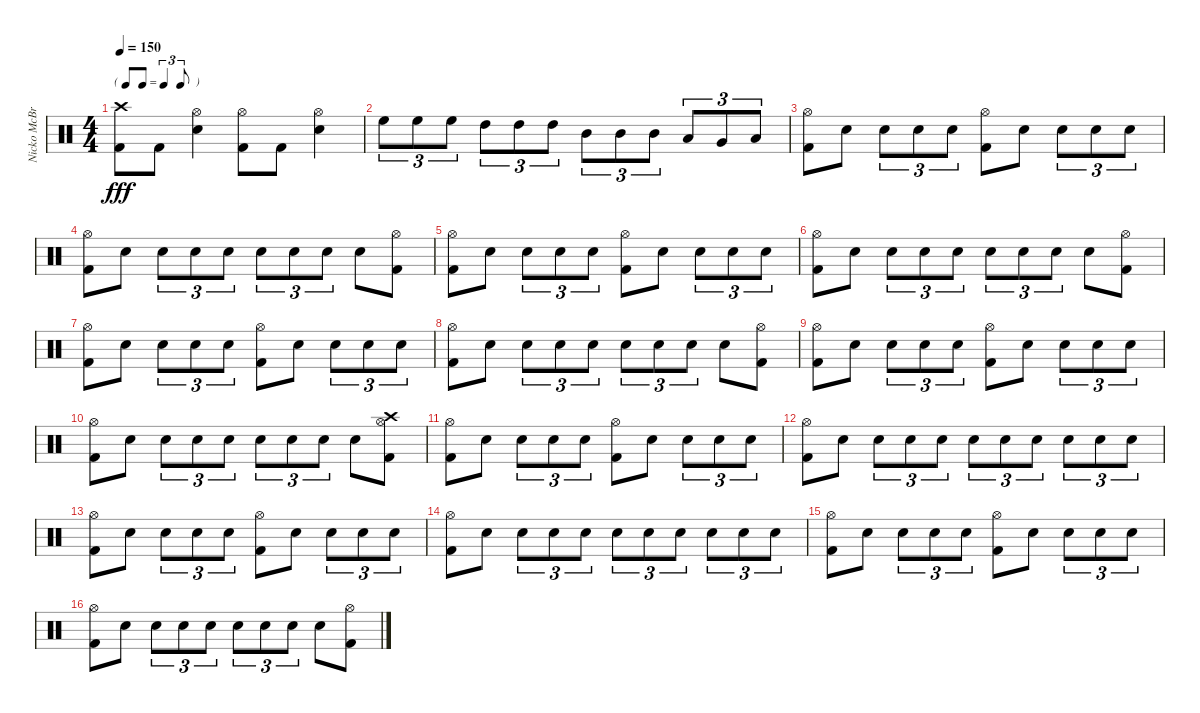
\track ("Nicko McBrain" "Nicko McBr") {instrument percussion}
\staff {score}
\articulation defaults
\ts (4 4)
\tf triplet8th
\tempo 150
\clef neutral
\ks c
("Kick (hit) 2" "Crash high (hit)").8{dy fff} "Kick (hit) 2".8 ("Snare (hit) 2" "Hi-Hat (open)").4 ("Kick (hit) 2" "Hi-Hat (open)").8 "Kick (hit) 2".8 ("Snare (hit) 2" "Hi-Hat (open)").4 |
"High Floor Tom (hit)".8{tu (3 2)} "High Floor Tom (hit)".8{tu (3 2)} "High Floor Tom (hit)".8{tu (3 2)} "High Tom (hit)".8{tu (3 2)} "High Tom (hit)".8{tu (3 2)} "High Tom (hit)".8{tu (3 2)} "Mid Tom (hit)".8{tu (3 2)} "Mid Tom (hit)".8{tu (3 2)} "Mid Tom (hit)".8{tu (3 2)} "Low Tom (hit)".8{tu (3 2)} "Very Low Tom (hit)".8{tu (3 2)} "Low Floor Tom (hit)".8{tu (3 2)} |
("Kick (hit) 2" "Hi-Hat (open)").8 "Snare (hit) 2".8 "Snare (hit) 2".8{tu (3 2)} "Snare (hit) 2".8{tu (3 2)} "Snare (hit) 2".8{tu (3 2)} ("Kick (hit) 2" "Hi-Hat (open)").8 "Snare (hit) 2".8 "Snare (hit) 2".8{tu (3 2)} "Snare (hit) 2".8{tu (3 2)} "Snare (hit) 2".8{tu (3 2)} |
("Kick (hit) 2" "Hi-Hat (open)").8 "Snare (hit) 2".8 "Snare (hit) 2".8{tu (3 2)} "Snare (hit) 2".8{tu (3 2)} "Snare (hit) 2".8{tu (3 2)} "Snare (hit) 2".8{tu (3 2)} "Snare (hit) 2".8{tu (3 2)} "Snare (hit) 2".8{tu (3 2)} "Snare (hit) 2".8 ("Hi-Hat (open)" "Kick (hit) 2").8 |
("Kick (hit) 2" "Hi-Hat (open)").8 "Snare (hit) 2".8 "Snare (hit) 2".8{tu (3 2)} "Snare (hit) 2".8{tu (3 2)} "Snare (hit) 2".8{tu (3 2)} ("Kick (hit) 2" "Hi-Hat (open)").8 "Snare (hit) 2".8 "Snare (hit) 2".8{tu (3 2)} "Snare (hit) 2".8{tu (3 2)} "Snare (hit) 2".8{tu (3 2)} |
("Kick (hit) 2" "Hi-Hat (open)").8 "Snare (hit) 2".8 "Snare (hit) 2".8{tu (3 2)} "Snare (hit) 2".8{tu (3 2)} "Snare (hit) 2".8{tu (3 2)} "Snare (hit) 2".8{tu (3 2)} "Snare (hit) 2".8{tu (3 2)} "Snare (hit) 2".8{tu (3 2)} "Snare (hit) 2".8 ("Hi-Hat (open)" "Kick (hit) 2").8 |
("Kick (hit) 2" "Hi-Hat (open)").8 "Snare (hit) 2".8 "Snare (hit) 2".8{tu (3 2)} "Snare (hit) 2".8{tu (3 2)} "Snare (hit) 2".8{tu (3 2)} ("Kick (hit) 2" "Hi-Hat (open)").8 "Snare (hit) 2".8 "Snare (hit) 2".8{tu (3 2)} "Snare (hit) 2".8{tu (3 2)} "Snare (hit) 2".8{tu (3 2)} |
("Kick (hit) 2" "Hi-Hat (open)").8 "Snare (hit) 2".8 "Snare (hit) 2".8{tu (3 2)} "Snare (hit) 2".8{tu (3 2)} "Snare (hit) 2".8{tu (3 2)} "Snare (hit) 2".8{tu (3 2)} "Snare (hit) 2".8{tu (3 2)} "Snare (hit) 2".8{tu (3 2)} "Snare (hit) 2".8 ("Hi-Hat (open)" "Kick (hit) 2").8 |
("Kick (hit) 2" "Hi-Hat (open)").8 "Snare (hit) 2".8 "Snare (hit) 2".8{tu (3 2)} "Snare (hit) 2".8{tu (3 2)} "Snare (hit) 2".8{tu (3 2)} ("Kick (hit) 2" "Hi-Hat (open)").8 "Snare (hit) 2".8 "Snare (hit) 2".8{tu (3 2)} "Snare (hit) 2".8{tu (3 2)} "Snare (hit) 2".8{tu (3 2)} |
("Kick (hit) 2" "Hi-Hat (open)").8 "Snare (hit) 2".8 "Snare (hit) 2".8{tu (3 2)} "Snare (hit) 2".8{tu (3 2)} "Snare (hit) 2".8{tu (3 2)} "Snare (hit) 2".8{tu (3 2)} "Snare (hit) 2".8{tu (3 2)} "Snare (hit) 2".8{tu (3 2)} "Snare (hit) 2".8 ("Hi-Hat (open)" "Kick (hit) 2" "Crash high (hit)").8 |
("Kick (hit) 2" "Hi-Hat (open)").8 "Snare (hit) 2".8 "Snare (hit) 2".8{tu (3 2)} "Snare (hit) 2".8{tu (3 2)} "Snare (hit) 2".8{tu (3 2)} ("Kick (hit) 2" "Hi-Hat (open)").8 "Snare (hit) 2".8 "Snare (hit) 2".8{tu (3 2)} "Snare (hit) 2".8{tu (3 2)} "Snare (hit) 2".8{tu (3 2)} |
("Kick (hit) 2" "Hi-Hat (open)").8 "Snare (hit) 2".8 "Snare (hit) 2".8{tu (3 2)} "Snare (hit) 2".8{tu (3 2)} "Snare (hit) 2".8{tu (3 2)} "Snare (hit) 2".8{tu (3 2)} "Snare (hit) 2".8{tu (3 2)} "Snare (hit) 2".8{tu (3 2)} "Snare (hit) 2".8{tu (3 2)} "Snare (hit) 2".8{tu (3 2)} "Snare (hit) 2".8{tu (3 2)} |
("Kick (hit) 2" "Hi-Hat (open)").8 "Snare (hit) 2".8 "Snare (hit) 2".8{tu (3 2)} "Snare (hit) 2".8{tu (3 2)} "Snare (hit) 2".8{tu (3 2)} ("Kick (hit) 2" "Hi-Hat (open)").8 "Snare (hit) 2".8 "Snare (hit) 2".8{tu (3 2)} "Snare (hit) 2".8{tu (3 2)} "Snare (hit) 2".8{tu (3 2)} |
("Kick (hit) 2" "Hi-Hat (open)").8 "Snare (hit) 2".8 "Snare (hit) 2".8{tu (3 2)} "Snare (hit) 2".8{tu (3 2)} "Snare (hit) 2".8{tu (3 2)} "Snare (hit) 2".8{tu (3 2)} "Snare (hit) 2".8{tu (3 2)} "Snare (hit) 2".8{tu (3 2)} "Snare (hit) 2".8{tu (3 2)} "Snare (hit) 2".8{tu (3 2)} "Snare (hit) 2".8{tu (3 2)} |
("Kick (hit) 2" "Hi-Hat (open)").8 "Snare (hit) 2".8 "Snare (hit) 2".8{tu (3 2)} "Snare (hit) 2".8{tu (3 2)} "Snare (hit) 2".8{tu (3 2)} ("Kick (hit) 2" "Hi-Hat (open)").8 "Snare (hit) 2".8 "Snare (hit) 2".8{tu (3 2)} "Snare (hit) 2".8{tu (3 2)} "Snare (hit) 2".8{tu (3 2)} |
("Kick (hit) 2" "Hi-Hat (open)").8 "Snare (hit) 2".8 "Snare (hit) 2".8{tu (3 2)} "Snare (hit) 2".8{tu (3 2)} "Snare (hit) 2".8{tu (3 2)} "Snare (hit) 2".8{tu (3 2)} "Snare (hit) 2".8{tu (3 2)} "Snare (hit) 2".8{tu (3 2)} "Snare (hit) 2".8 ("Hi-Hat (open)" "Kick (hit) 2").8
